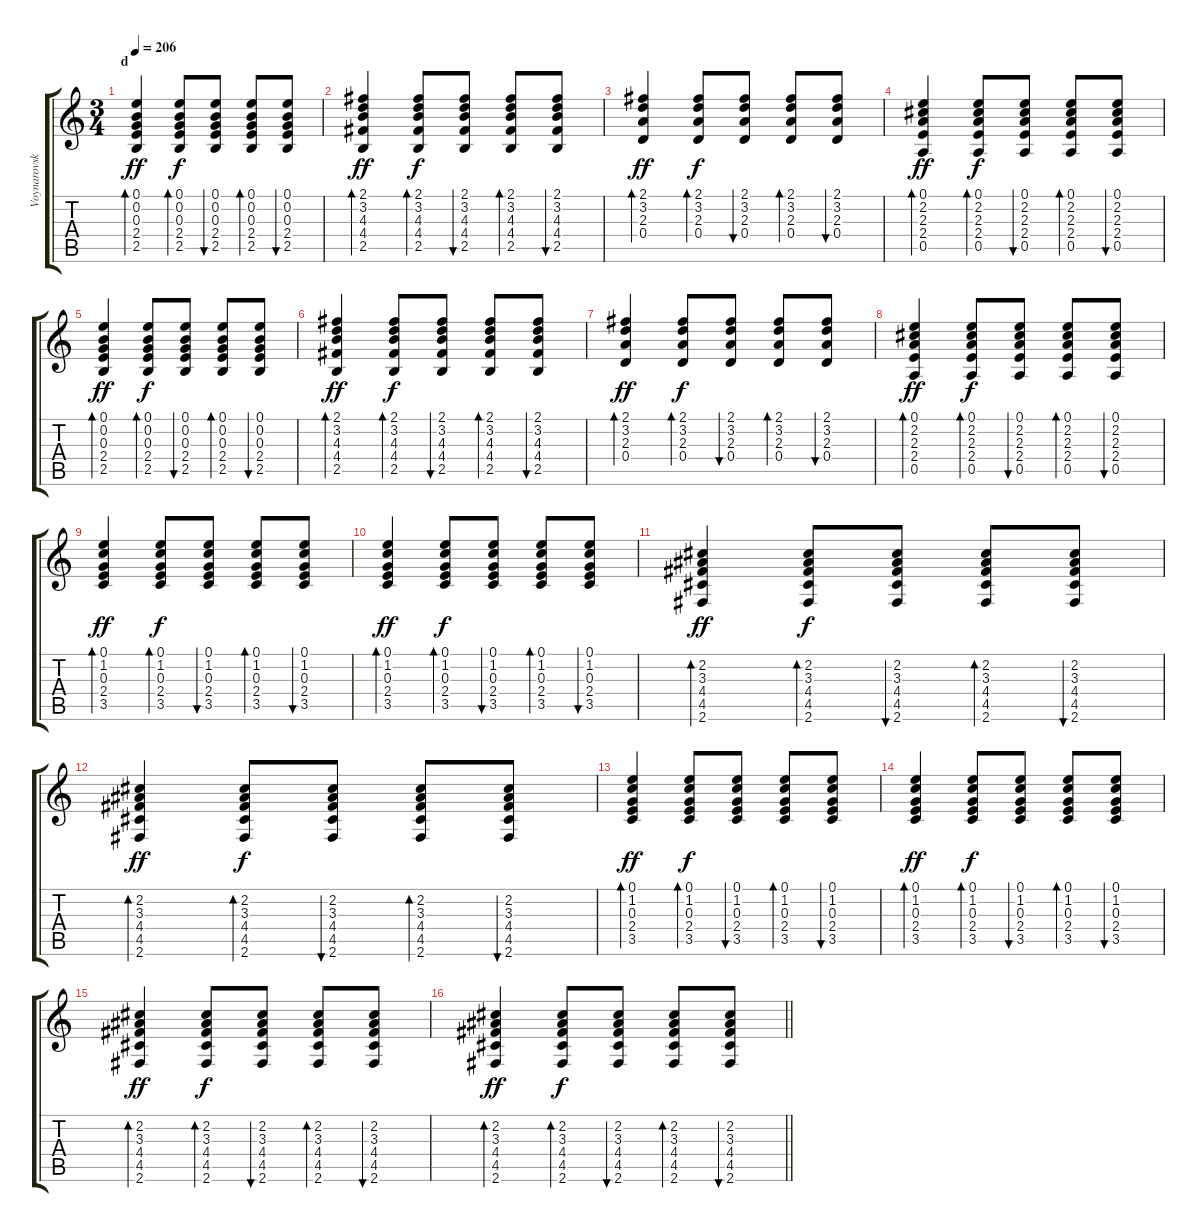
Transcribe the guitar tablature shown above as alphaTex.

\track ("Voynarovskaya E" "Voynarovsk") {instrument acousticguitarsteel}
\staff {score tabs}
\tuning (E4 B3 G3 D3 A2 E2) {hide}
\ts (3 4)
\section ("" "d")
\tempo 206
\clef g2
\ks c
(0.1 0.2 0.3 2.4 2.5).4{bd 30 dy ff} (0.1 0.2 0.3 2.4 2.5).8{bd 120 dy f} (0.1 0.2 0.3 2.4 2.5).8{bu 120} (0.1 0.2 0.3 2.4 2.5).8{bd 120} (0.1 0.2 0.3 2.4 2.5).8{bu 120} |
(2.1 3.2 4.3 4.4 2.5).4{bd 120 dy ff} (2.1 3.2 4.3 4.4 2.5).8{bd 120 dy f} (2.1 3.2 4.3 4.4 2.5).8{bu 120} (2.1 3.2 4.3 4.4 2.5).8{bd 120} (2.1 3.2 4.3 4.4 2.5).8{bu 120} |
(2.1 3.2 2.3 0.4).4{bd 120 dy ff} (2.1 3.2 2.3 0.4).8{bd 120 dy f} (2.1 3.2 2.3 0.4).8{bu 120} (2.1 3.2 2.3 0.4).8{bd 120} (2.1 3.2 2.3 0.4).8{bu 120} |
(0.1 2.2 2.3 2.4 0.5).4{bd 120 dy ff} (0.1 2.2 2.3 2.4 0.5).8{bd 120 dy f} (0.1 2.2 2.3 2.4 0.5).8{bu 120} (0.1 2.2 2.3 2.4 0.5).8{bd 120} (0.1 2.2 2.3 2.4 0.5).8{bu 120} |
(0.1 0.2 0.3 2.4 2.5).4{bd 120 dy ff} (0.1 0.2 0.3 2.4 2.5).8{bd 120 dy f} (0.1 0.2 0.3 2.4 2.5).8{bu 120} (0.1 0.2 0.3 2.4 2.5).8{bd 120} (0.1 0.2 0.3 2.4 2.5).8{bu 120} |
(2.1 3.2 4.3 4.4 2.5).4{bd 120 dy ff} (2.1 3.2 4.3 4.4 2.5).8{bd 120 dy f} (2.1 3.2 4.3 4.4 2.5).8{bu 120} (2.1 3.2 4.3 4.4 2.5).8{bd 120} (2.1 3.2 4.3 4.4 2.5).8{bu 120} |
(2.1 3.2 2.3 0.4).4{bd 120 dy ff} (2.1 3.2 2.3 0.4).8{bd 120 dy f} (2.1 3.2 2.3 0.4).8{bu 120} (2.1 3.2 2.3 0.4).8{bd 120} (2.1 3.2 2.3 0.4).8{bu 120} |
(0.1 2.2 2.3 2.4 0.5).4{bd 120 dy ff} (0.1 2.2 2.3 2.4 0.5).8{bd 120 dy f} (0.1 2.2 2.3 2.4 0.5).8{bu 120} (0.1 2.2 2.3 2.4 0.5).8{bd 120} (0.1 2.2 2.3 2.4 0.5).8{bu 120} |
(0.1 1.2 0.3 2.4 3.5).4{bd 120 dy ff} (0.1 1.2 0.3 2.4 3.5).8{bd 120 dy f} (0.1 1.2 0.3 2.4 3.5).8{bu 120} (0.1 1.2 0.3 2.4 3.5).8{bd 120} (0.1 1.2 0.3 2.4 3.5).8{bu 120} |
(0.1 1.2 0.3 2.4 3.5).4{bd 120 dy ff} (0.1 1.2 0.3 2.4 3.5).8{bd 120 dy f} (0.1 1.2 0.3 2.4 3.5).8{bu 120} (0.1 1.2 0.3 2.4 3.5).8{bd 120} (0.1 1.2 0.3 2.4 3.5).8{bu 120} |
(2.2 3.3 4.4 4.5 2.6).4{bd 120 dy ff} (2.2 3.3 4.4 4.5 2.6).8{bd 120 dy f} (2.2 3.3 4.4 4.5 2.6).8{bu 120} (2.2 3.3 4.4 4.5 2.6).8{bd 120} (2.2 3.3 4.4 4.5 2.6).8{bu 120} |
(2.2 3.3 4.4 4.5 2.6).4{bd 120 dy ff} (2.2 3.3 4.4 4.5 2.6).8{bd 120 dy f} (2.2 3.3 4.4 4.5 2.6).8{bu 120} (2.2 3.3 4.4 4.5 2.6).8{bd 120} (2.2 3.3 4.4 4.5 2.6).8{bu 120} |
(0.1 1.2 0.3 2.4 3.5).4{bd 120 dy ff} (0.1 1.2 0.3 2.4 3.5).8{bd 120 dy f} (0.1 1.2 0.3 2.4 3.5).8{bu 120} (0.1 1.2 0.3 2.4 3.5).8{bd 120} (0.1 1.2 0.3 2.4 3.5).8{bu 120} |
(0.1 1.2 0.3 2.4 3.5).4{bd 120 dy ff} (0.1 1.2 0.3 2.4 3.5).8{bd 120 dy f} (0.1 1.2 0.3 2.4 3.5).8{bu 120} (0.1 1.2 0.3 2.4 3.5).8{bd 120} (0.1 1.2 0.3 2.4 3.5).8{bu 120} |
(2.2 3.3 4.4 4.5 2.6).4{bd 120 dy ff} (2.2 3.3 4.4 4.5 2.6).8{bd 120 dy f} (2.2 3.3 4.4 4.5 2.6).8{bu 120} (2.2 3.3 4.4 4.5 2.6).8{bd 120} (2.2 3.3 4.4 4.5 2.6).8{bu 120} |
\barLineRight lightlight
(2.2 3.3 4.4 4.5 2.6).4{bd 120 dy ff} (2.2 3.3 4.4 4.5 2.6).8{bd 120 dy f} (2.2 3.3 4.4 4.5 2.6).8{bu 120} (2.2 3.3 4.4 4.5 2.6).8{bd 120} (2.2 3.3 4.4 4.5 2.6).8{bu 120}
